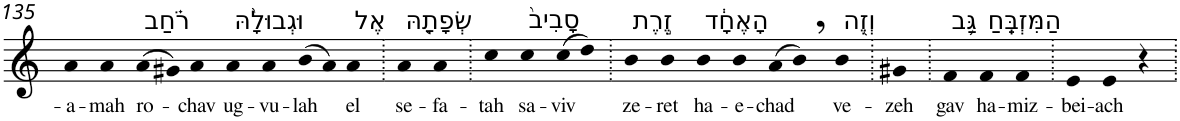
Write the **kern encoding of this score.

**kern	**text
*part1	*part1
*staff1	*staff1
*I"Piano	*
*I'Pno	*
!!LO:PB:g=z
*clefG2	*
*k[]	*
=135	=135
!	!LO:LY:b
4a	-a-
!	!LO:LY:b
4a	-mah
!LO:TX:a:t=רֹ֗חַב	!
!	!LO:LY:b
(>8a	ro-
8g#X)	.
!	!LO:LY:b
4a	-chav
!LO:TX:a:t=וּגְבוּלָ֨הּ	!
!	!LO:LY:b
4a	ug-
!	!LO:LY:b
4a	-vu-
!	!LO:LY:b
(>8b	-lah
8a)	.
!LO:TX:a:t=אֶל	!
!	!LO:LY:b
4a	el
=136.	=136.
!LO:TX:a:t=שְׂפָתָ֤הּ	!
!	!LO:LY:b
4a	se-
!	!LO:LY:b
4a	-fa-
=137.	=137.
!	!LO:LY:b
4cc	-tah
!LO:TX:a:t=סָבִיב֙	!
!	!LO:LY:b
4cc	sa-
!	!LO:LY:b
(>8cc	-viv
8dd)	.
=138.	=138.
!LO:TX:a:t=זֶ֣רֶת	!
!	!LO:LY:b
4b	ze-
!	!LO:LY:b
4b	-ret
!LO:TX:a:t=הָאֶחָ֔ד	!
!	!LO:LY:b
4b	ha-
!	!LO:LY:b
4b	-e-
!	!LO:LY:b
(>8a	-chad
8b,)	.
!LO:TX:a:t=וְזֶ֖ה	!
!	!LO:LY:b
4b	ve-
=139.	=139.
!	!LO:LY:b
4g#X	-zeh
=140.	=140.
!LO:TX:a:t=גַּ֥ב	!
!	!LO:LY:b
4f	gav
!LO:TX:a:t=הַמִּזְבֵּֽחַ	!
!	!LO:LY:b
4f	ha-
!	!LO:LY:b
4f	-miz-
=141.	=141.
!	!LO:LY:b
4e	-bei-
!	!LO:LY:b
4e	-ach
4r	.
=.	=.
*-	*-
